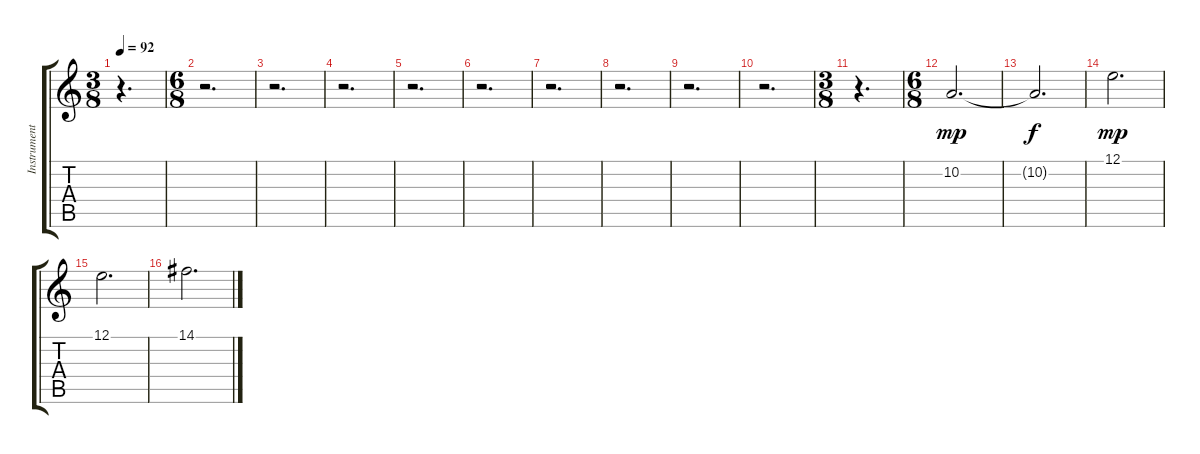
\track ("Instrument 3" "Instrument") {instrument accordion}
\staff {score tabs}
\tuning (E4 B3 G3 D3 A2 E2) {hide}
\ts (3 8)
\tempo 92
\clef g2
\ks c
r.4{d dy mp} |
\ts (6 8)
r.2{d} |
r.2{d} |
r.2{d} |
r.2{d} |
r.2{d} |
r.2{d} |
r.2{d} |
r.2{d} |
r.2{d} |
\ts (3 8)
r.4{d} |
\ts (6 8)
10.2.2{d} |
10.2{t}.2{d dy f} |
12.1.2{d dy mp} |
12.1.2{d} |
14.1.2{d}
